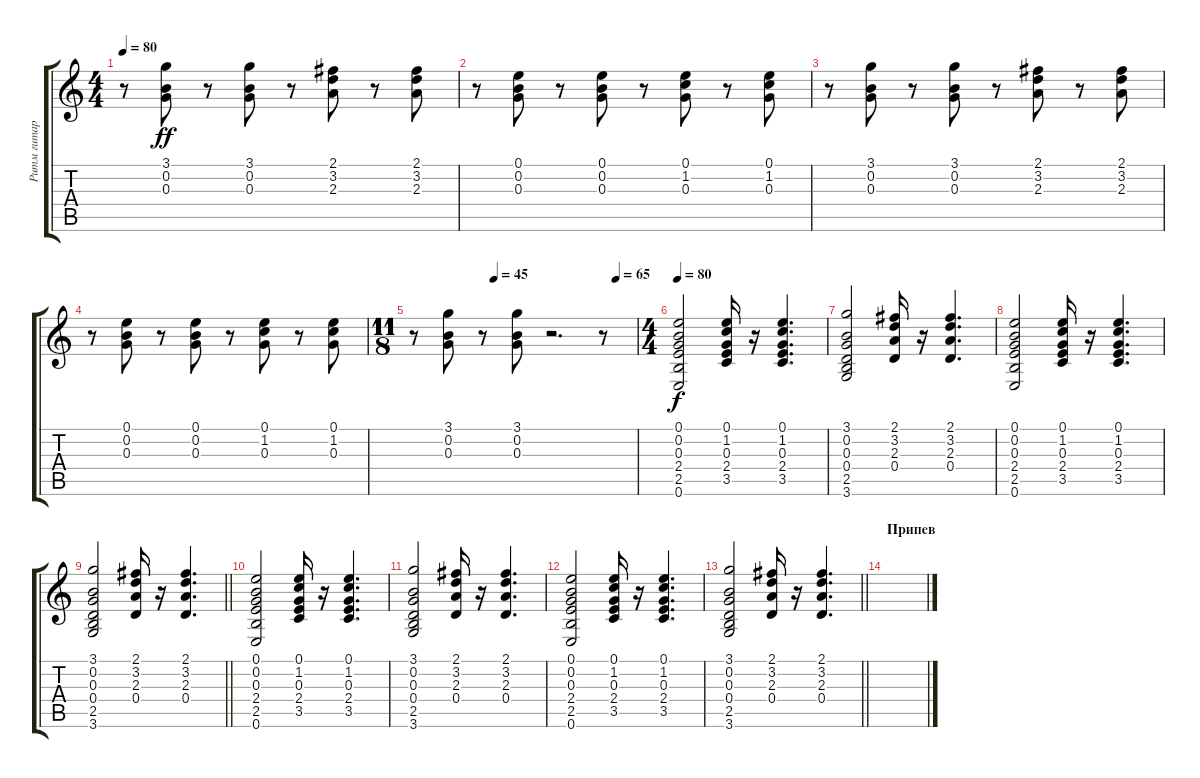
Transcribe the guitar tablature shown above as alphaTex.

\track ("Ритм гитара" "Ритм гитар") {instrument acousticguitarsteel}
\staff {score tabs}
\tuning (E4 B3 G3 D3 A2 E2) {hide}
\ts (4 4)
\tempo 80
\clef g2
\ks c
r.8{dy ff} (3.1 0.2 0.3).8 r.8 (3.1 0.2 0.3).8 r.8 (2.1 3.2 2.3).8 r.8 (2.1 3.2 2.3).8 |
r.8 (0.1 0.2 0.3).8 r.8 (0.1 0.2 0.3).8 r.8 (0.1 1.2 0.3).8 r.8 (0.1 1.2 0.3).8 |
r.8 (3.1 0.2 0.3).8 r.8 (3.1 0.2 0.3).8 r.8 (2.1 3.2 2.3).8 r.8 (2.1 3.2 2.3).8 |
r.8 (0.1 0.2 0.3).8 r.8 (0.1 0.2 0.3).8 r.8 (0.1 1.2 0.3).8 r.8 (0.1 1.2 0.3).8 |
\ts (11 8)
\tempo (45 0.36363636363636365)
\tempo (65 0.9090909090909091)
r.8 (3.1 0.2 0.3).8 r.8 (3.1 0.2 0.3).8 r.2{d} r.8 |
\ts (4 4)
\tempo 80
(0.1 0.2 0.3 2.4 2.5 0.6).2{dy f} (0.1 1.2 0.3 2.4 3.5).16 r.16 (0.1 1.2 0.3 2.4 3.5).4{d} |
(3.1 0.2 0.3 0.4 2.5 3.6).2 (2.1 3.2 2.3 0.4).16 r.16 (2.1 3.2 2.3 0.4).4{d} |
(0.1 0.2 0.3 2.4 2.5 0.6).2 (0.1 1.2 0.3 2.4 3.5).16 r.16 (0.1 1.2 0.3 2.4 3.5).4{d} |
\barLineRight lightlight
(3.1 0.2 0.3 0.4 2.5 3.6).2 (2.1 3.2 2.3 0.4).16 r.16 (2.1 3.2 2.3 0.4).4{d} |
(0.1 0.2 0.3 2.4 2.5 0.6).2 (0.1 1.2 0.3 2.4 3.5).16 r.16 (0.1 1.2 0.3 2.4 3.5).4{d} |
(3.1 0.2 0.3 0.4 2.5 3.6).2 (2.1 3.2 2.3 0.4).16 r.16 (2.1 3.2 2.3 0.4).4{d} |
(0.1 0.2 0.3 2.4 2.5 0.6).2 (0.1 1.2 0.3 2.4 3.5).16 r.16 (0.1 1.2 0.3 2.4 3.5).4{d} |
\barLineRight lightlight
(3.1 0.2 0.3 0.4 2.5 3.6).2 (2.1 3.2 2.3 0.4).16 r.16 (2.1 3.2 2.3 0.4).4{d} |
\section ("" "Припев")
